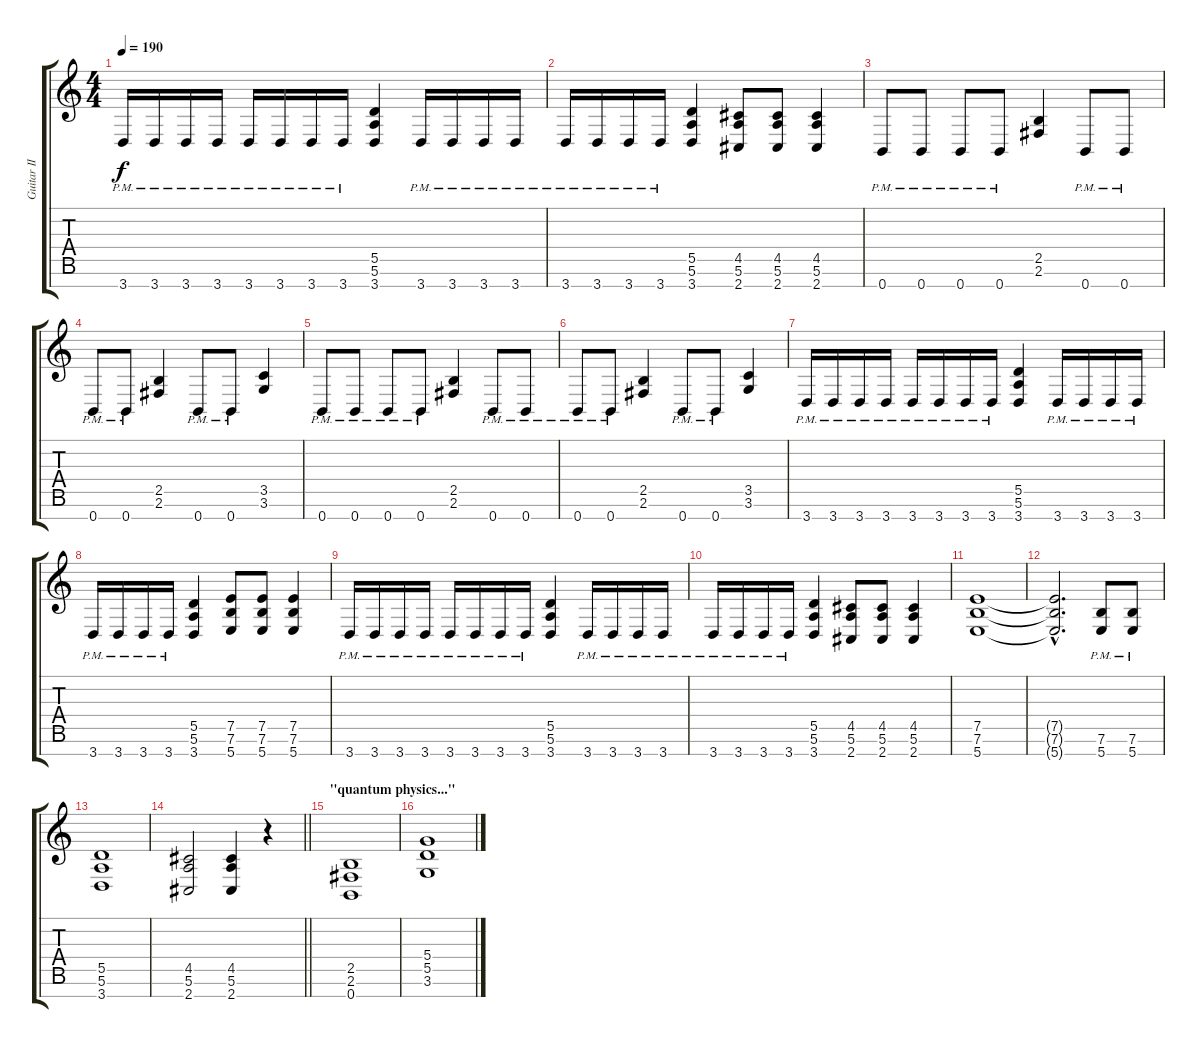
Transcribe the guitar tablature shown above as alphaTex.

\track ("Guitar II" "Guitar II") {instrument distortionguitar}
\staff {score tabs}
\tuning (E4 B3 G3 D3 A2 E2 B1) {hide}
\ts (4 4)
\tempo 190
\clef g2
\ks c
3.7{pm}.16{dy f} 3.7{pm}.16 3.7{pm}.16 3.7{pm}.16 3.7{pm}.16 3.7{pm}.16 3.7{pm}.16 3.7{pm}.16 (5.5 5.6 3.7).4 3.7{pm}.16 3.7{pm}.16 3.7{pm}.16 3.7{pm}.16 |
3.7{pm}.16 3.7{pm}.16 3.7{pm}.16 3.7{pm}.16 (5.5 5.6 3.7).4 (4.5 5.6 2.7).8 (4.5 5.6 2.7).8 (4.5 5.6 2.7).4 |
0.7{pm}.8 0.7{pm}.8 0.7{pm}.8 0.7{pm}.8 (2.5 2.6).4 0.7{pm}.8 0.7{pm}.8 |
0.7{pm}.8 0.7{pm}.8 (2.5 2.6).4 0.7{pm}.8 0.7{pm}.8 (3.5 3.6).4 |
0.7{pm}.8 0.7{pm}.8 0.7{pm}.8 0.7{pm}.8 (2.5 2.6).4 0.7{pm}.8 0.7{pm}.8 |
0.7{pm}.8 0.7{pm}.8 (2.5 2.6).4 0.7{pm}.8 0.7{pm}.8 (3.5 3.6).4 |
3.7{pm}.16 3.7{pm}.16 3.7{pm}.16 3.7{pm}.16 3.7{pm}.16 3.7{pm}.16 3.7{pm}.16 3.7{pm}.16 (5.5 5.6 3.7).4 3.7{pm}.16 3.7{pm}.16 3.7{pm}.16 3.7{pm}.16 |
3.7{pm}.16 3.7{pm}.16 3.7{pm}.16 3.7{pm}.16 (5.5 5.6 3.7).4 (7.5 7.6 5.7).8 (7.5 7.6 5.7).8 (7.5 7.6 5.7).4 |
3.7{pm}.16 3.7{pm}.16 3.7{pm}.16 3.7{pm}.16 3.7{pm}.16 3.7{pm}.16 3.7{pm}.16 3.7{pm}.16 (5.5 5.6 3.7).4 3.7{pm}.16 3.7{pm}.16 3.7{pm}.16 3.7{pm}.16 |
3.7{pm}.16 3.7{pm}.16 3.7{pm}.16 3.7{pm}.16 (5.5 5.6 3.7).4 (4.5 5.6 2.7).8 (4.5 5.6 2.7).8 (4.5 5.6 2.7).4 |
(7.5 7.6 5.7).1 |
(7.5{hac t} 7.6{hac t} 5.7{hac t}).2{d} (7.6{pm} 5.7{pm}).8 (7.6{pm} 5.7{pm}).8 |
(5.5 5.6 3.7).1 |
\barLineRight lightlight
(4.5 5.6 2.7).2 (4.5 5.6 2.7).4 r.4 |
\section ("" "\"quantum physics...\"")
(2.5 2.6 0.7).1 |
(5.4 5.5 3.6).1
